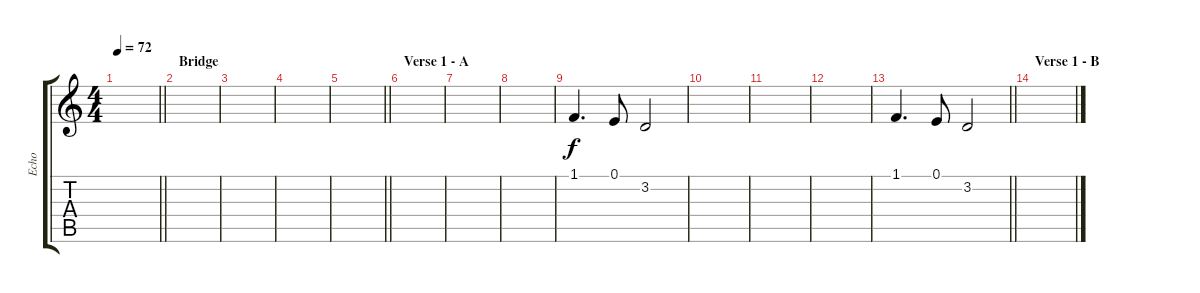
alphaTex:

\track ("Echo" "Echo") {instrument voiceoohs}
\staff {score tabs}
\tuning (E4 B3 G3 D3 A2 E2) {hide}
\ts (4 4)
\tempo 72
\clef g2
\barLineRight lightlight
\ks c
|
\section ("" "Bridge")
|
|
|
\barLineRight lightlight
|
\section ("" "Verse 1 - A")
|
|
|
1.1.4{d} 0.1.8 3.2.2 |
|
|
|
\barLineRight lightlight
1.1.4{d} 0.1.8 3.2.2 |
\section ("" "Verse 1 - B")
